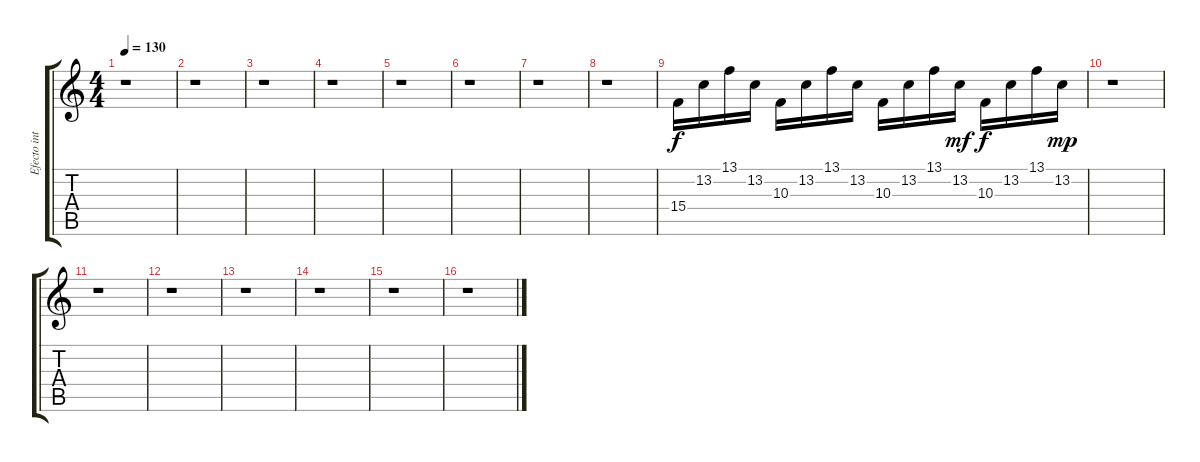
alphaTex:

\track ("Efecto intro" "Efecto int") {instrument pad3polysynth}
\staff {score tabs}
\tuning (E4 B3 G3 D3 A2 E2) {hide}
\ts (4 4)
\tempo 130
\clef g2
\ks c
r.1{dy mp} |
r.1 |
r.1 |
r.1 |
r.1 |
r.1 |
r.1 |
r.1 |
15.4.16{dy f} 13.2.16 13.1.16 13.2.16 10.3.16 13.2.16 13.1.16 13.2.16 10.3.16 13.2.16 13.1.16 13.2.16{dy mf} 10.3.16{dy f} 13.2.16 13.1.16 13.2.16{dy mp} |
r.1 |
r.1 |
r.1 |
r.1 |
r.1 |
r.1 |
r.1
